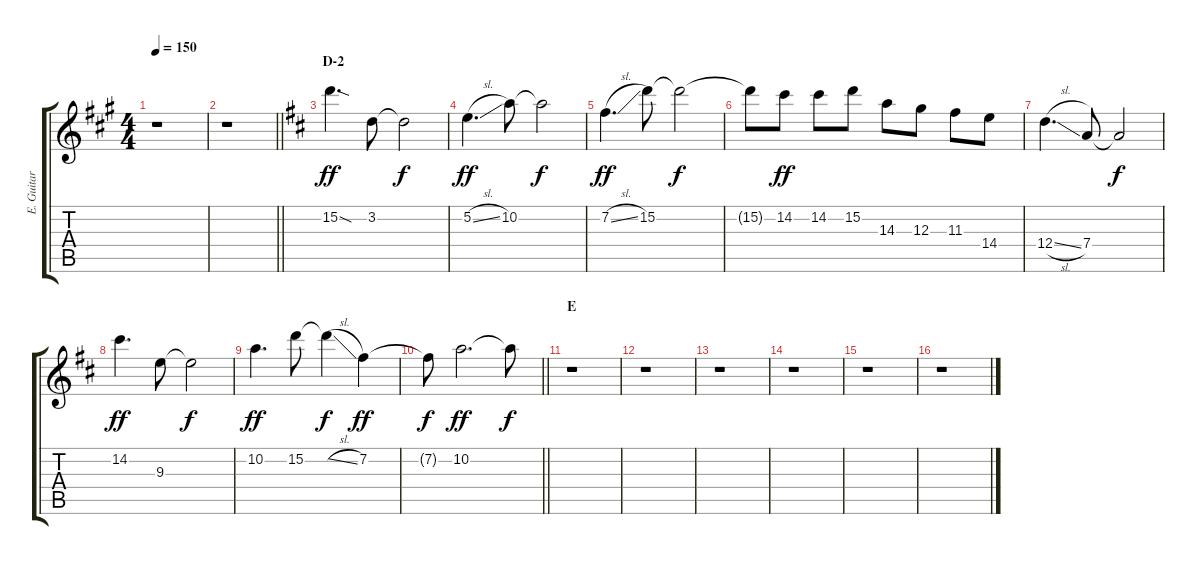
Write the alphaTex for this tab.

\track ("E. Guitar II" "E. Guitar ") {instrument overdrivenguitar}
\staff {score tabs}
\tuning (E4 B3 G3 D3 A2 E2) {hide}
\ts (4 4)
\tempo 150
\clef g2
\ks a
r.1{dy f} |
\barLineRight lightlight
r.1 |
\section ("" "D-2")
\ks d
15.2{sod}.4{d dy ff} 3.2.8 3.2{t}.2{dy f} |
5.2{sl}.4{d dy ff} 10.2.8 10.2{t}.2{dy f} |
7.2{sl}.4{d dy ff} 15.2.8 15.2{t}.2{dy f} |
15.2{t}.8 14.2.8{dy ff} 14.2.8 15.2.8 14.3.8 12.3.8 11.3.8 14.4.8 |
12.4{sl}.4{d} 7.4.8 7.4{t}.2{dy f} |
14.2.4{d dy ff} 9.3.8 9.3{t}.2{dy f} |
10.2.4{d dy ff} 15.2.8 15.2{sl t}.4{dy f} 7.2.4{dy ff} |
\barLineRight lightlight
7.2{t}.8{dy f} 10.2.2{d dy ff} 10.2{t}.8{dy f} |
\section ("" "E")
r.1 |
r.1 |
r.1 |
r.1 |
r.1 |
r.1
